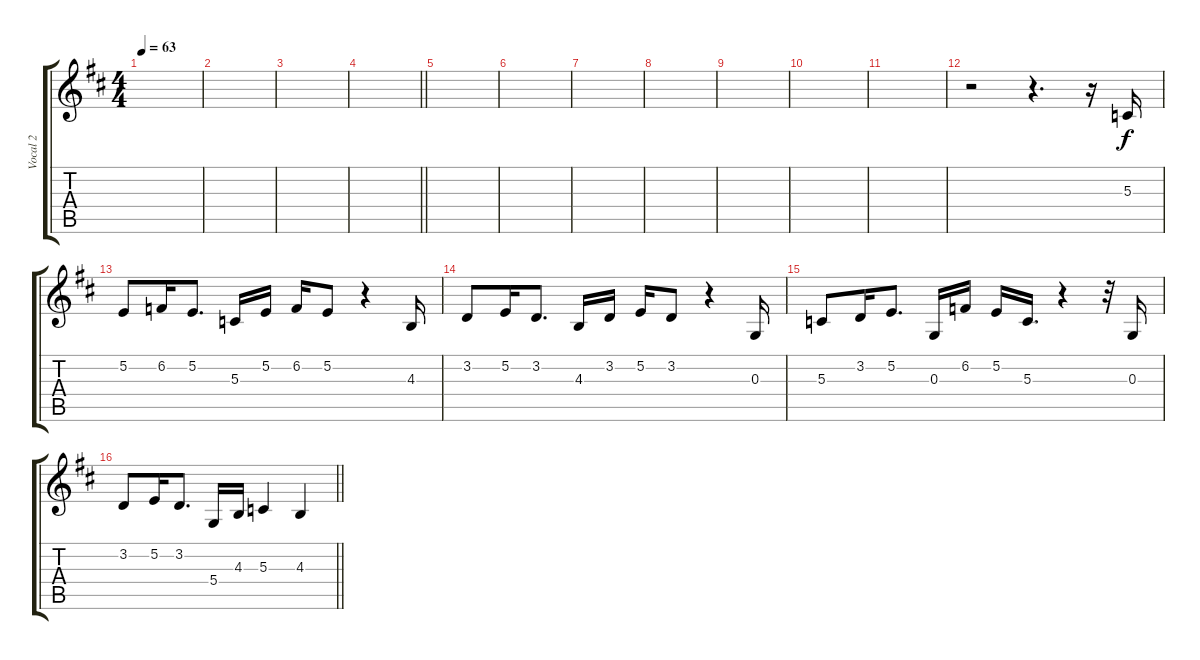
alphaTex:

\track ("Vocal 2" "Vocal 2") {instrument pad1newage}
\staff {score tabs}
\tuning (E4 B3 G3 D3 A2 E2) {hide}
\ts (4 4)
\tempo 63
\clef g2
\ks d
|
|
|
\barLineRight lightlight
|
|
|
|
|
|
|
|
r.2 r.4{d} r.16 5.3.16 |
5.2.8 6.2.16 5.2.8{d} 5.3.16 5.2.16 6.2.16 5.2.8 r.4 4.3.16 |
3.2.8 5.2.16 3.2.8{d} 4.3.16 3.2.16 5.2.16 3.2.8 r.4 0.3.16 |
5.3.8 3.2.16 5.2.8{d} 0.3.16 6.2.16 5.2.16 5.3.16{d} r.4 r.32 0.3.16 |
\barLineRight lightlight
3.2.8 5.2.16 3.2.8{d} 5.4.16 4.3.16 5.3.4 4.3.4
